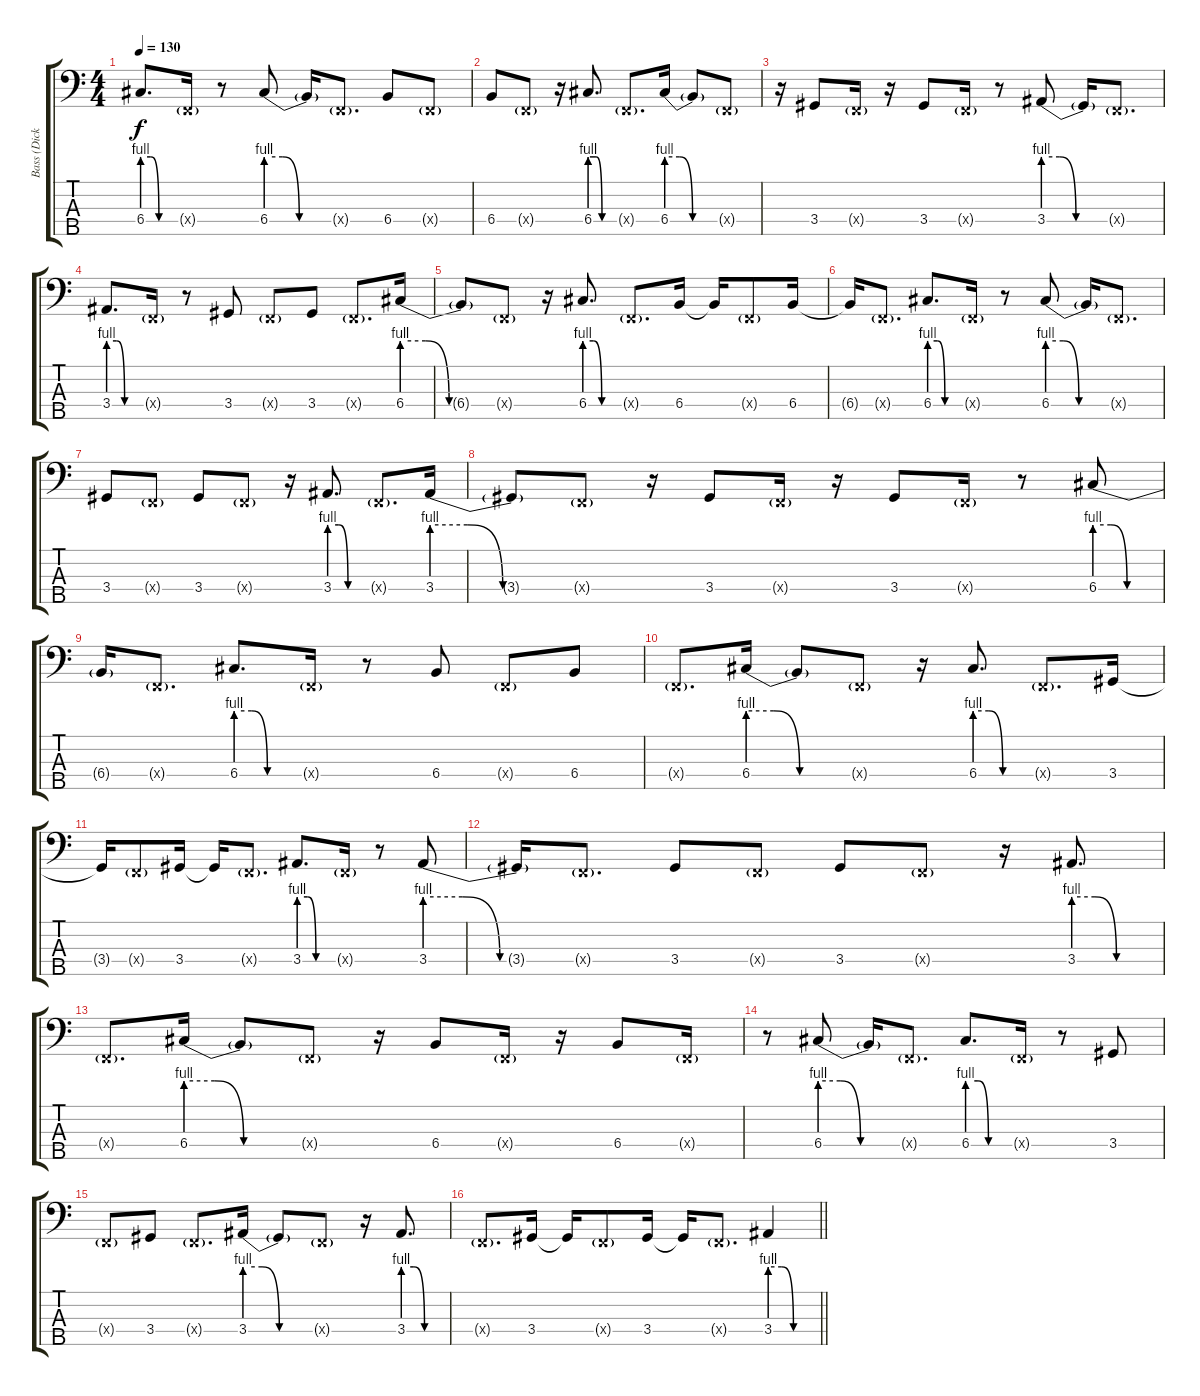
\track ("Bass (Dick Lovgren)" "Bass (Dick") {instrument slapbass1}
\staff {score tabs}
\tuning (Ab2 Eb2 Bb1 F1 C1) {hide}
\ts (4 4)
\tempo 130
\clef f4
\ks c
6.4{be (custom 0 4 15 4 30 0 60 0)}.8{d dy f} 0.4{g x}.16 r.8 6.4{be (custom 0 4 15 4 30 0 60 0)}.8 6.4{t}.16 0.4{g x}.8{d} 6.4.8 0.4{g x}.8 |
6.4.8 0.4{g x}.8 r.16 6.4{be (custom 0 4 15 4 30 0 60 0)}.8{d} 0.4{g x}.8{d} 6.4{be (custom 0 4 15 4 30 0 60 0)}.16 6.4{t}.8 0.4{g x}.8 |
r.16 3.4.8 0.4{g x}.16 r.16 3.4.8 0.4{g x}.16 r.8 3.4{be (custom 0 4 15 4 30 0 60 0)}.8 3.4{t}.16 0.4{g x}.8{d} |
3.4{be (custom 0 4 15 4 30 0 60 0)}.8{d} 0.4{g x}.16 r.8 3.4.8 0.4{g x}.8 3.4.8 0.4{g x}.8{d} 6.4{be (custom 0 4 15 4 30 0 60 0)}.16 |
6.4{t}.8 0.4{g x}.8 r.16 6.4{be (custom 0 4 15 4 30 0 60 0)}.8{d} 0.4{g x}.8{d} 6.4.16 6.4{t}.16 0.4{g x}.8 6.4.16 |
6.4{t}.16 0.4{g x}.8{d} 6.4{be (custom 0 4 15 4 30 0 60 0)}.8{d} 0.4{g x}.16 r.8 6.4{be (custom 0 4 15 4 30 0 60 0)}.8 6.4{t}.16 0.4{g x}.8{d} |
3.4.8 0.4{g x}.8 3.4.8 0.4{g x}.8 r.16 3.4{be (custom 0 4 15 4 30 0 60 0)}.8{d} 0.4{g x}.8{d} 3.4{be (custom 0 4 15 4 30 0 60 0)}.16 |
3.4{t}.8 0.4{g x}.8 r.16 3.4.8 0.4{g x}.16 r.16 3.4.8 0.4{g x}.16 r.8 6.4{be (custom 0 4 15 4 30 0 60 0)}.8 |
6.4{t}.16 0.4{g x}.8{d} 6.4{be (custom 0 4 15 4 30 0 60 0)}.8{d} 0.4{g x}.16 r.8 6.4.8 0.4{g x}.8 6.4.8 |
0.4{g x}.8{d} 6.4{be (custom 0 4 15 4 30 0 60 0)}.16 6.4{t}.8 0.4{g x}.8 r.16 6.4{be (custom 0 4 15 4 30 0 60 0)}.8{d} 0.4{g x}.8{d} 3.4.16 |
3.4{t}.16 0.4{g x}.8 3.4.16 3.4{t}.16 0.4{g x}.8{d} 3.4{be (custom 0 4 15 4 30 0 60 0)}.8{d} 0.4{g x}.16 r.8 3.4{be (custom 0 4 15 4 30 0 60 0)}.8 |
3.4{t}.16 0.4{g x}.8{d} 3.4.8 0.4{g x}.8 3.4.8 0.4{g x}.8 r.16 3.4{be (custom 0 4 15 4 30 0 60 0)}.8{d} |
0.4{g x}.8{d} 6.4{be (custom 0 4 15 4 30 0 60 0)}.16 6.4{t}.8 0.4{g x}.8 r.16 6.4.8 0.4{g x}.16 r.16 6.4.8 0.4{g x}.16 |
r.8 6.4{be (custom 0 4 15 4 30 0 60 0)}.8 6.4{t}.16 0.4{g x}.8{d} 6.4{be (custom 0 4 15 4 30 0 60 0)}.8{d} 0.4{g x}.16 r.8 3.4.8 |
0.4{g x}.8 3.4.8 0.4{g x}.8{d} 3.4{be (custom 0 4 15 4 30 0 60 0)}.16 3.4{t}.8 0.4{g x}.8 r.16 3.4{be (custom 0 4 15 4 30 0 60 0)}.8{d} |
\barLineRight lightlight
0.4{g x}.8{d} 3.4.16 3.4{t}.16 0.4{g x}.8 3.4.16 3.4{t}.16 0.4{g x}.8{d} 3.4{be (custom 0 4 15 4 30 0 60 0)}.4
